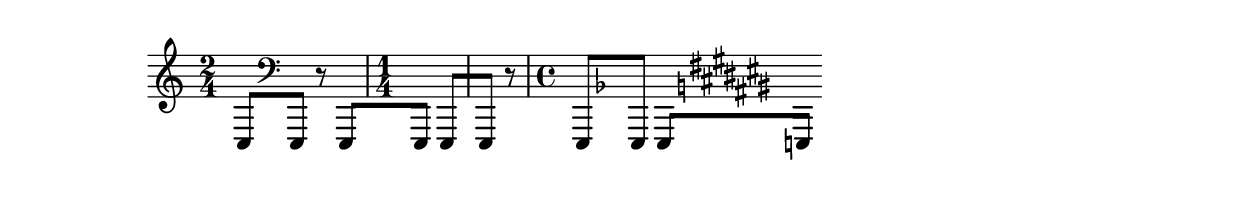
\header {
  texinfo = "Beams do not collide with clefs, key signatures, time
  signatures"
}

\layout {
  ragged-right = ##t
%  debug-beam-scoring = ##t
}

\version "2.14.0"

\relative {
  \time 2/4
  c8[ \clef "bass" e,, ]
  r8
  e8[ |
      \time 1/4
    e]
  e[
  e] r8
  \time 4/4

  e[
  \key f \major
  e]
  e[
  \key cis \major
  e]
  
}
